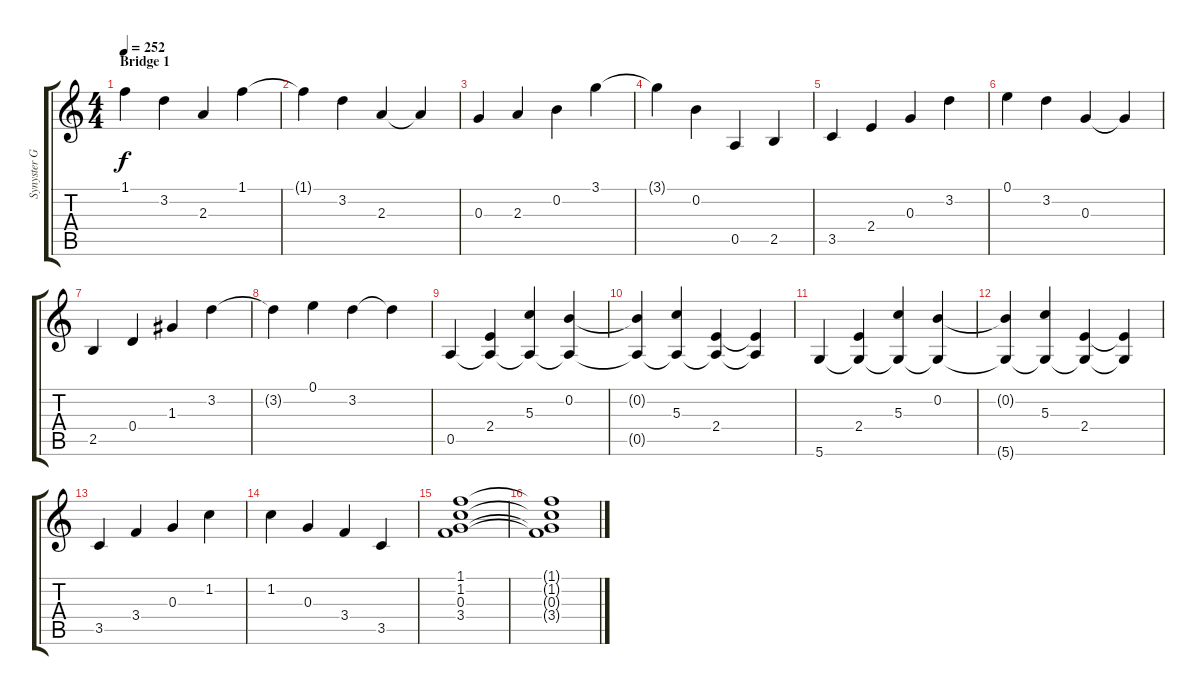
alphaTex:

\track ("Synyster Gates" "Synyster G") {instrument distortionguitar}
\staff {score tabs}
\tuning (E4 B3 G3 D3 A2 D2) {hide}
\ts (4 4)
\section ("" "Bridge 1")
\tempo 252
\clef g2
\ks c
1.1.4{dy f instrument electricguitarclean} 3.2.4 2.3.4 1.1.4 |
1.1{t}.4 3.2.4 2.3.4 2.3{t}.4 |
0.3.4 2.3.4 0.2.4 3.1.4 |
3.1{t}.4 0.2.4 0.5.4 2.5.4 |
3.5.4 2.4.4 0.3.4 3.2.4 |
0.1.4 3.2.4 0.3.4 0.3{t}.4 |
2.5.4 0.4.4 1.3.4 3.2.4 |
3.2{t}.4 0.1.4 3.2.4 3.2{t}.4 |
0.5.4 (2.4 0.5{t}).4 (5.3 0.5{t}).4 (0.2 0.5{t}).4 |
(0.2{t} 0.5{t}).4 (5.3 0.5{t}).4 (2.4 0.5{t}).4 (2.4{t} 0.5{t}).4 |
5.6.4 (2.4 5.6{t}).4 (5.3 5.6{t}).4 (0.2 5.6{t}).4 |
(0.2{t} 5.6{t}).4 (5.3 5.6{t}).4 (2.4 5.6{t}).4 (2.4{t} 5.6{t}).4 |
3.5.4 3.4.4 0.3.4 1.2.4 |
1.2.4 0.3.4 3.4.4 3.5.4 |
(1.1 1.2 0.3 3.4).1 |
(1.1{t} 1.2{t} 0.3{t} 3.4{t}).1
